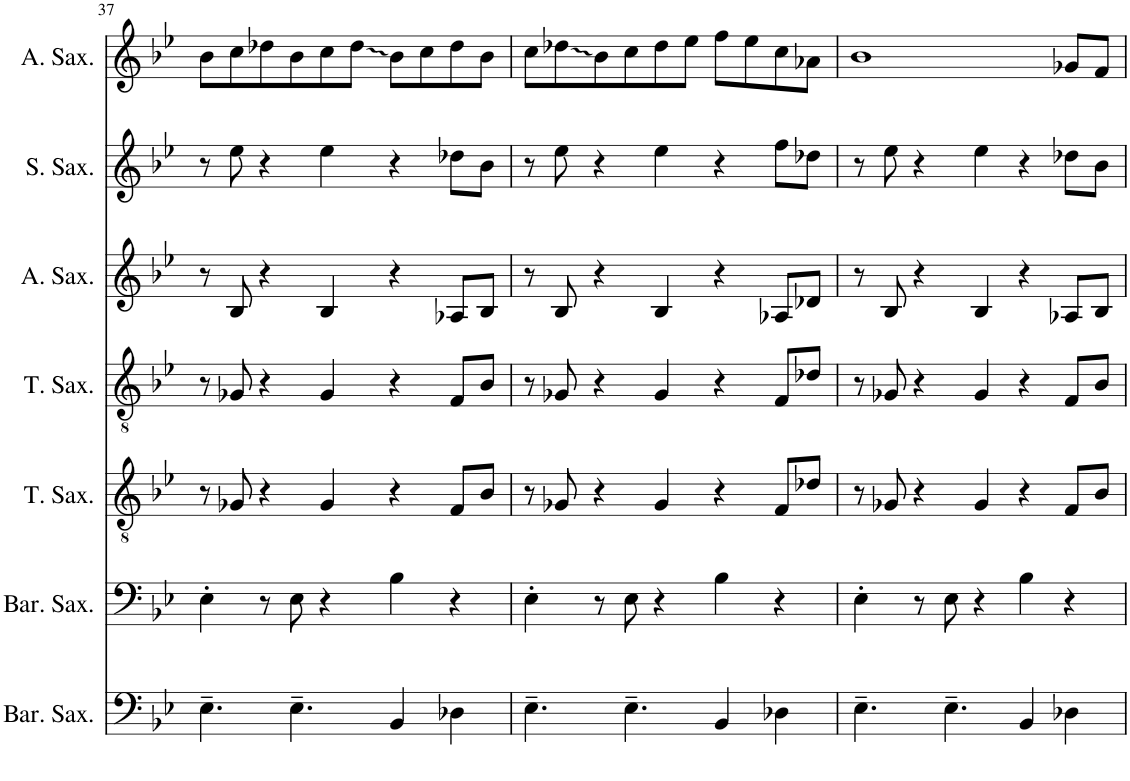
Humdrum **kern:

**kern	**kern	**kern	**kern	**kern	**kern	**kern
*part7	*part6	*part5	*part4	*part3	*part2	*part1
*staff7	*staff6	*staff5	*staff4	*staff3	*staff2	*staff1
*I"Baritone Saxophone	*I"Baritone Saxophone	*I"Tenor Saxophone	*I"Tenor Saxophone	*I"Alto Saxophone	*I"Soprano Saxophone	*I"Alto Saxophone
*I'Bar. Sax.	*I'Bar. Sax.	*I'T. Sax.	*I'T. Sax.	*I'A. Sax.	*I'S. Sax.	*I'A. Sax.
!!LO:PB:g=z
*clefF4	*clefF4	*clefGv2	*clefGv2	*clefG2	*clefG2	*clefG2
*ITrd12c21	*ITrd12c21	*ITrd8c14	*ITrd8c14	*ITrd5c9	*ITrd1c2	*ITrd5c9
*k[b-e-]	*k[b-e-]	*k[b-e-]	*k[b-e-]	*k[b-e-]	*k[b-e-]	*k[b-e-]
*M5/4	*M5/4	*M5/4	*M5/4	*M5/4	*M5/4	*M5/4
=37	=37	=37	=37	=37	=37	=37
4.E-~\	4E-'\	8r	8r	8r	8r	8b-\L
.	.	8G-X/	8G-X/	8B-/	8ee-\	8cc\
.	8r	4r	4r	4r	4r	8dd-X\
4.E-~\	8E-\	.	.	.	.	8b-\
.	4r	4G-/	4G-/	4B-/	4ee-\	8cc\
.	.	.	.	.	.	8dd-\J
4BB-/	4B-\	4r	4r	4r	4r	8b-\L
.	.	.	.	.	.	8cc\
4D-X\	4r	8F/L	8F/L	8A-X/L	8dd-X\L	8dd-\
.	.	8B-/J	8B-/J	8B-/J	8b-\J	8b-\J
=38	=38	=38	=38	=38	=38	=38
4.E-~\	4E-'\	8r	8r	8r	8r	8cc\L
.	.	8G-X/	8G-X/	8B-/	8ee-\	8dd-X\
.	8r	4r	4r	4r	4r	8b-\
4.E-~\	8E-\	.	.	.	.	8cc\
.	4r	4G-/	4G-/	4B-/	4ee-\	8dd-\
.	.	.	.	.	.	8ee-\J
4BB-/	4B-\	4r	4r	4r	4r	8ff\L
.	.	.	.	.	.	8ee-\
4D-X\	4r	8F/L	8F/L	8A-X/L	8ff\L	8cc\
.	.	8d-X/J	8d-X/J	8d-X/J	8dd-X\J	8a-X\J
=39	=39	=39	=39	=39	=39	=39
4.E-~\	4E-'\	8r	8r	8r	8r	1b-
.	.	8G-X/	8G-X/	8B-/	8ee-\	.
.	8r	4r	4r	4r	4r	.
4.E-~\	8E-\	.	.	.	.	.
.	4r	4G-/	4G-/	4B-/	4ee-\	.
4BB-/	4B-\	4r	4r	4r	4r	.
4D-X\	4r	8F/L	8F/L	8A-X/L	8dd-X\L	8g-X/L
.	.	8B-/J	8B-/J	8B-/J	8b-\J	8f/J
=	=	=	=	=	=	=
*-	*-	*-	*-	*-	*-	*-
